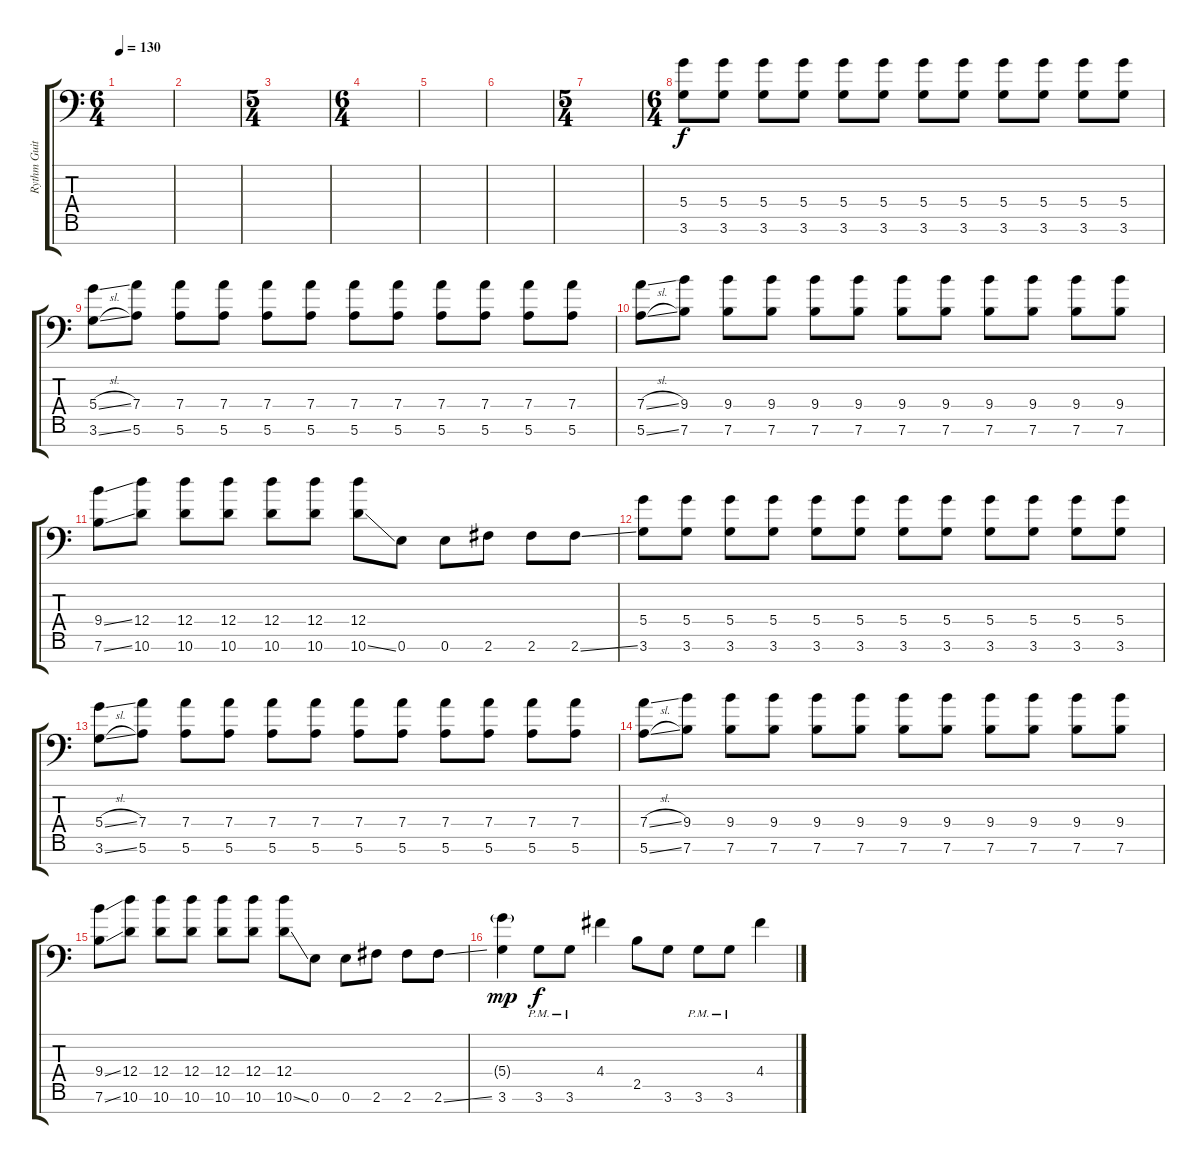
\track ("Rythm Guitar #2" "Rythm Guit") {instrument distortionguitar}
\staff {score tabs}
\tuning (D4 A3 E3 D3 A2 E2 A1) {hide}
\ts (6 4)
\tempo 130
\clef f4
\ks c
|
|
\ts (5 4)
|
\ts (6 4)
|
|
|
\ts (5 4)
|
\ts (6 4)
(5.4 3.6).8{dy f} (5.4 3.6).8 (5.4 3.6).8 (5.4 3.6).8 (5.4 3.6).8 (5.4 3.6).8 (5.4 3.6).8 (5.4 3.6).8 (5.4 3.6).8 (5.4 3.6).8 (5.4 3.6).8 (5.4 3.6).8 |
(5.4{sl} 3.6{sl}).8 (7.4 5.6).8 (7.4 5.6).8 (7.4 5.6).8 (7.4 5.6).8 (7.4 5.6).8 (7.4 5.6).8 (7.4 5.6).8 (7.4 5.6).8 (7.4 5.6).8 (7.4 5.6).8 (7.4 5.6).8 |
(7.4{sl} 5.6{sl}).8 (9.4 7.6).8 (9.4 7.6).8 (9.4 7.6).8 (9.4 7.6).8 (9.4 7.6).8 (9.4 7.6).8 (9.4 7.6).8 (9.4 7.6).8 (9.4 7.6).8 (9.4 7.6).8 (9.4 7.6).8 |
(9.4{ss} 7.6{ss}).8 (12.4 10.6).8 (12.4 10.6).8 (12.4 10.6).8 (12.4 10.6).8 (12.4 10.6).8 (12.4 10.6{ss}).8 0.6.8 0.6.8 2.6.8 2.6.8 2.6{ss}.8 |
(5.4 3.6).8 (5.4 3.6).8 (5.4 3.6).8 (5.4 3.6).8 (5.4 3.6).8 (5.4 3.6).8 (5.4 3.6).8 (5.4 3.6).8 (5.4 3.6).8 (5.4 3.6).8 (5.4 3.6).8 (5.4 3.6).8 |
(5.4{sl} 3.6{sl}).8 (7.4 5.6).8 (7.4 5.6).8 (7.4 5.6).8 (7.4 5.6).8 (7.4 5.6).8 (7.4 5.6).8 (7.4 5.6).8 (7.4 5.6).8 (7.4 5.6).8 (7.4 5.6).8 (7.4 5.6).8 |
(7.4{sl} 5.6{sl}).8 (9.4 7.6).8 (9.4 7.6).8 (9.4 7.6).8 (9.4 7.6).8 (9.4 7.6).8 (9.4 7.6).8 (9.4 7.6).8 (9.4 7.6).8 (9.4 7.6).8 (9.4 7.6).8 (9.4 7.6).8 |
(9.4{ss} 7.6{ss}).8 (12.4 10.6).8 (12.4 10.6).8 (12.4 10.6).8 (12.4 10.6).8 (12.4 10.6).8 (12.4 10.6{ss}).8 0.6.8 0.6.8 2.6.8 2.6.8 2.6{ss}.8 |
(5.4{g} 3.6).4{dy mp} 3.6{pm}.8{dy f} 3.6{pm}.8 4.4.4 2.5.8 3.6.8 3.6{pm}.8 3.6{pm}.8 4.4.4
